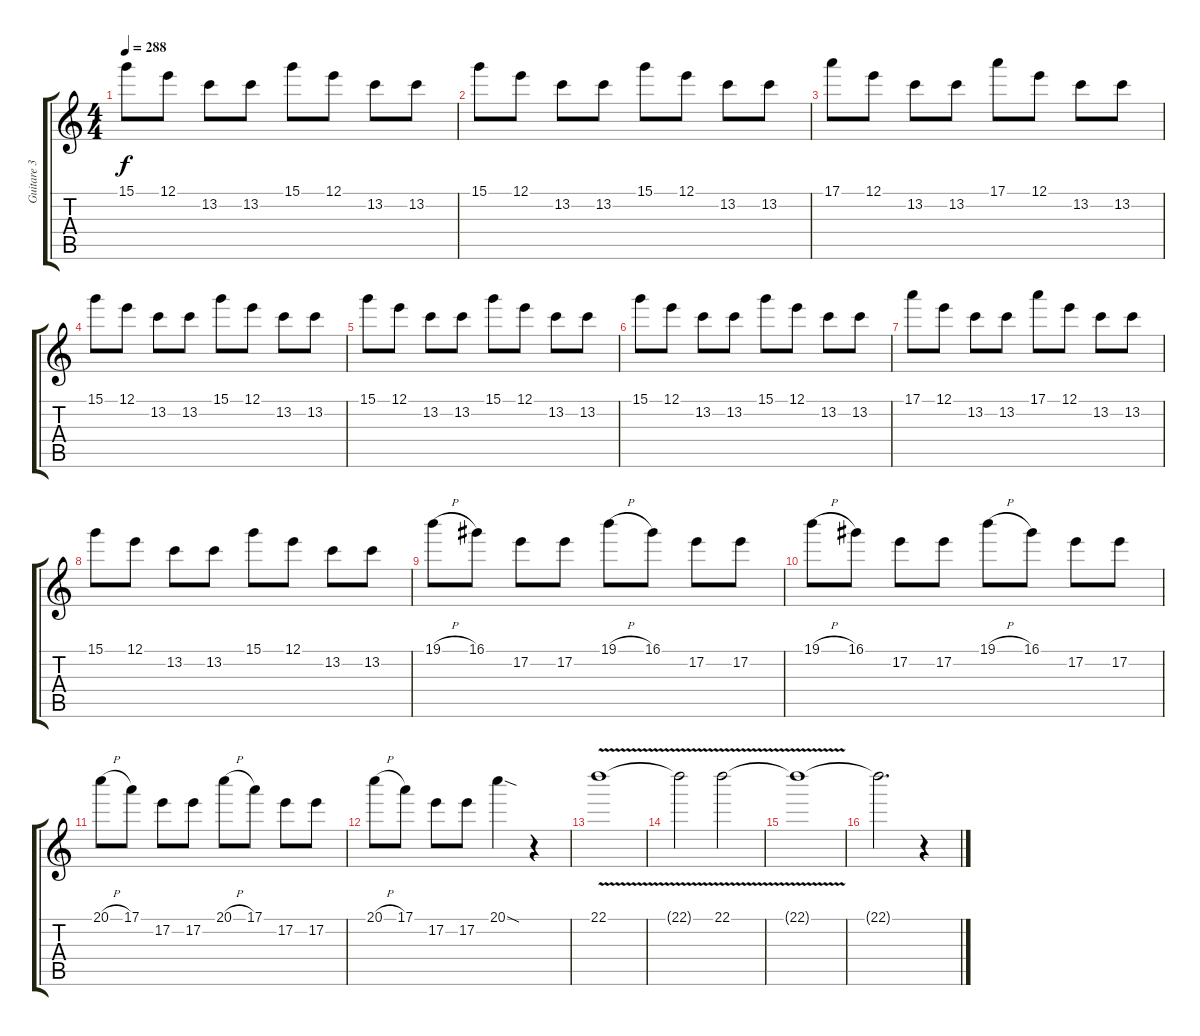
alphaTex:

\track ("Guitare 3" "Guitare 3") {instrument distortionguitar}
\staff {score tabs}
\tuning (E4 B3 G3 D3 A2 E2) {hide}
\ts (4 4)
\tempo 288
\clef g2
\ks c
15.1.8{dy f} 12.1.8 13.2.8 13.2.8 15.1.8 12.1.8 13.2.8 13.2.8 |
15.1.8 12.1.8 13.2.8 13.2.8 15.1.8 12.1.8 13.2.8 13.2.8 |
17.1.8 12.1.8 13.2.8 13.2.8 17.1.8 12.1.8 13.2.8 13.2.8 |
15.1.8 12.1.8 13.2.8 13.2.8 15.1.8 12.1.8 13.2.8 13.2.8 |
15.1.8 12.1.8 13.2.8 13.2.8 15.1.8 12.1.8 13.2.8 13.2.8 |
15.1.8 12.1.8 13.2.8 13.2.8 15.1.8 12.1.8 13.2.8 13.2.8 |
17.1.8 12.1.8 13.2.8 13.2.8 17.1.8 12.1.8 13.2.8 13.2.8 |
15.1.8 12.1.8 13.2.8 13.2.8 15.1.8 12.1.8 13.2.8 13.2.8 |
19.1{h}.8 16.1.8 17.2.8 17.2.8 19.1{h}.8 16.1.8 17.2.8 17.2.8 |
19.1{h}.8 16.1.8 17.2.8 17.2.8 19.1{h}.8 16.1.8 17.2.8 17.2.8 |
20.1{h}.8 17.1.8 17.2.8 17.2.8 20.1{h}.8 17.1.8 17.2.8 17.2.8 |
20.1{h}.8 17.1.8 17.2.8 17.2.8 20.1{sod}.4 r.4 |
22.1{v}.1 |
22.1{t}.2 22.1{v}.2 |
22.1{t}.1 |
22.1{t}.2{d} r.4
